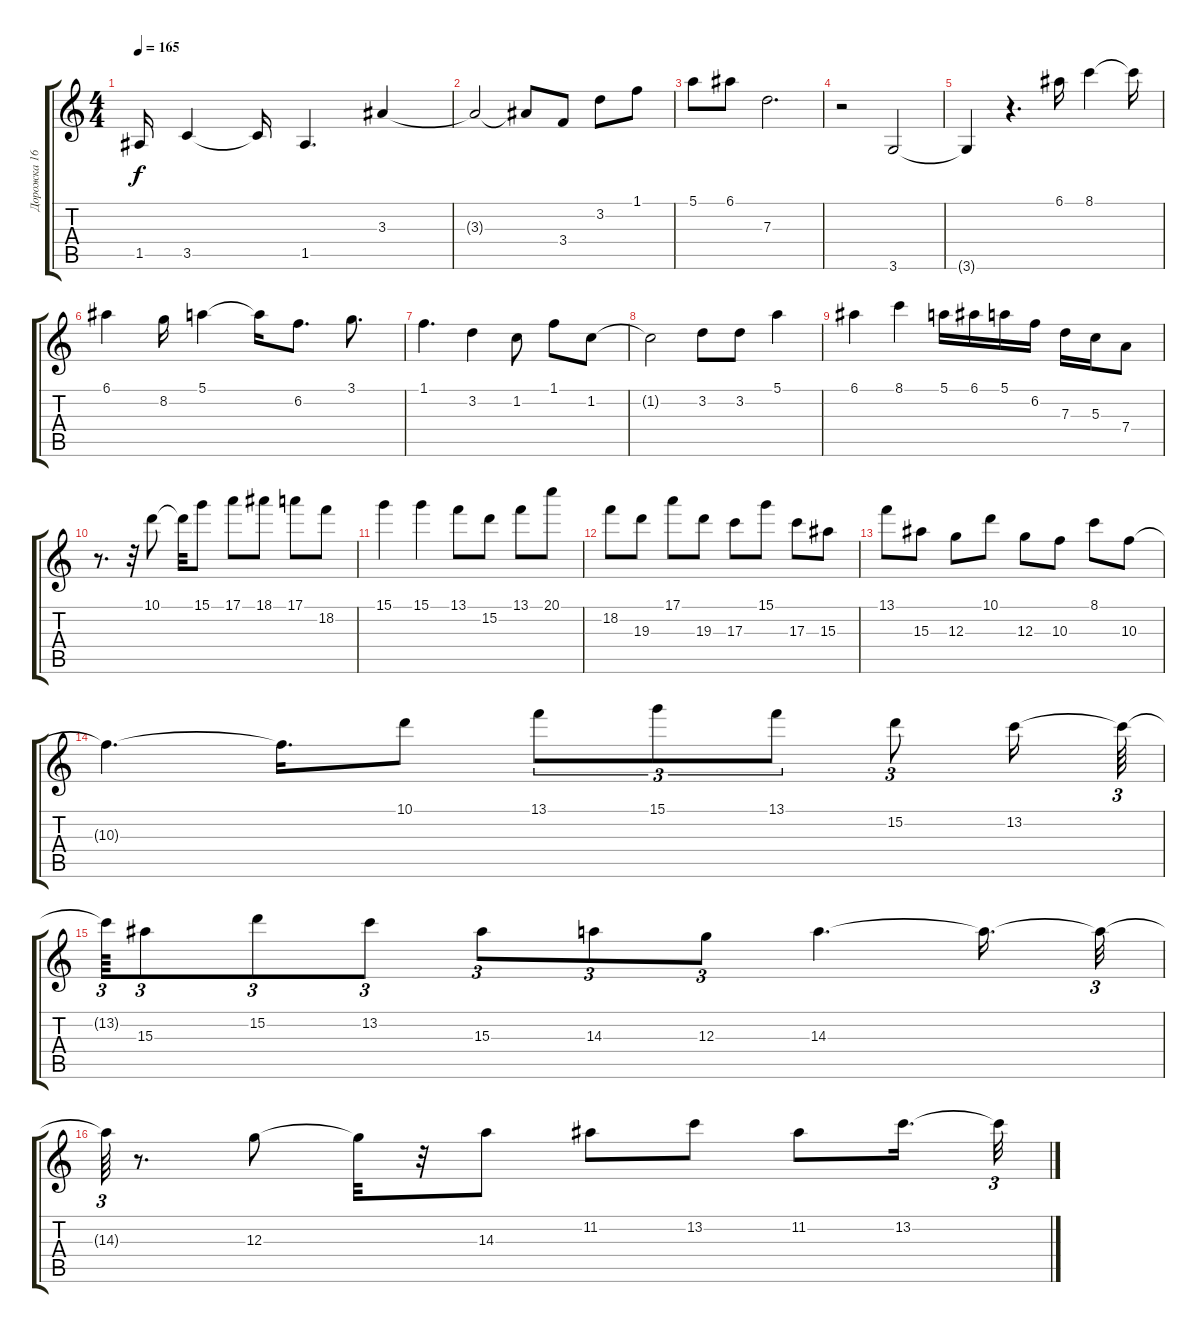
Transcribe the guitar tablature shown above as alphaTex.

\track ("Дорожка 16" "Дорожка 16") {instrument overdrivenguitar}
\staff {score tabs}
\tuning (E4 B3 G3 D3 A2 E2) {hide}
\ts (4 4)
\tempo 165
\clef g2
\ks c
1.5.16{dy f} 3.5.4 3.5{t}.16 1.5.4{d} 3.3.4 |
3.3{t}.2 3.3{t}.8 3.4.8 3.2.8 1.1.8 |
5.1.8 6.1.8 7.3.2{d} |
r.2 3.6.2 |
3.6{t}.4 r.4{d} 6.1.16 8.1.4 8.1{t}.16 |
6.1.4 8.2.16 5.1.4 5.1{t}.16 6.2.8{d} 3.1.8{d} |
1.1.4{d} 3.2.4 1.2.8 1.1.8 1.2.8 |
1.2{t}.2 3.2.8 3.2.8 5.1.4 |
6.1.4 8.1.4 5.1.16 6.1.16 5.1.16 6.2.16 7.3.16 5.3.16 7.4.8 |
r.8{d} r.32 10.1.8 10.1{t}.32 15.1.8 17.1.8 18.1.8 17.1.8 18.2.8 |
15.1.4 15.1.4 13.1.8 15.2.8 13.1.8 20.1.8 |
18.2.8 19.3.8 17.1.8 19.3.8 17.3.8 15.1.8 17.3.8 15.3.8 |
13.1.8 15.3.8 12.3.8 10.1.8 12.3.8 10.3.8 8.1.8 10.3.8 |
10.3{t}.4{d} 10.3{t}.16{d} 10.1.8 13.1.8{tu (3 2)} 15.1.8{tu (3 2)} 13.1.8{tu (3 2)} 15.2.8{tu (3 2)} 13.2.16 13.2{t}.64{tu (3 2)} |
13.2{t}.64{tu (3 2)} 15.3.8{tu (3 2)} 15.2.8{tu (3 2)} 13.2.8{tu (3 2)} 15.3.8{tu (3 2)} 14.3.8{tu (3 2)} 12.3.8{tu (3 2)} 14.3.4{d} 14.3{t}.16{d} 14.3{t}.32{tu (3 2)} |
14.3{t}.64{tu (3 2)} r.8{d} 12.3.8 12.3{t}.32 r.32 14.3.8 11.2.8 13.2.8 11.2.8 13.2.16{d} 13.2{t}.32{tu (3 2)}
